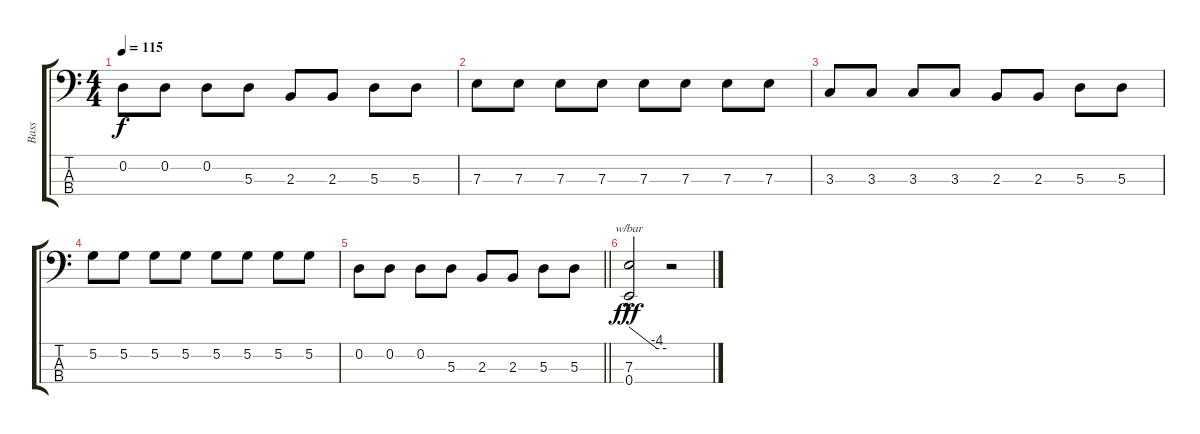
\track ("Bass" "Bass") {instrument electricbassfinger}
\staff {score tabs}
\tuning (G2 D2 A1 E1) {hide}
\ts (4 4)
\tempo 115
\clef f4
\ks c
0.2.8{dy f} 0.2.8 0.2.8 5.3.8 2.3.8 2.3.8 5.3.8 5.3.8 |
7.3.8 7.3.8 7.3.8 7.3.8 7.3.8 7.3.8 7.3.8 7.3.8 |
3.3.8 3.3.8 3.3.8 3.3.8 2.3.8 2.3.8 5.3.8 5.3.8 |
5.2.8 5.2.8 5.2.8 5.2.8 5.2.8 5.2.8 5.2.8 5.2.8 |
\barLineRight lightlight
0.2.8 0.2.8 0.2.8 5.3.8 2.3.8 2.3.8 5.3.8 5.3.8 |
(7.3{hac} 0.4{hac}).2{tbe (custom default 0 0 45 -16 60 -16) dy fff volume 16} r.2
